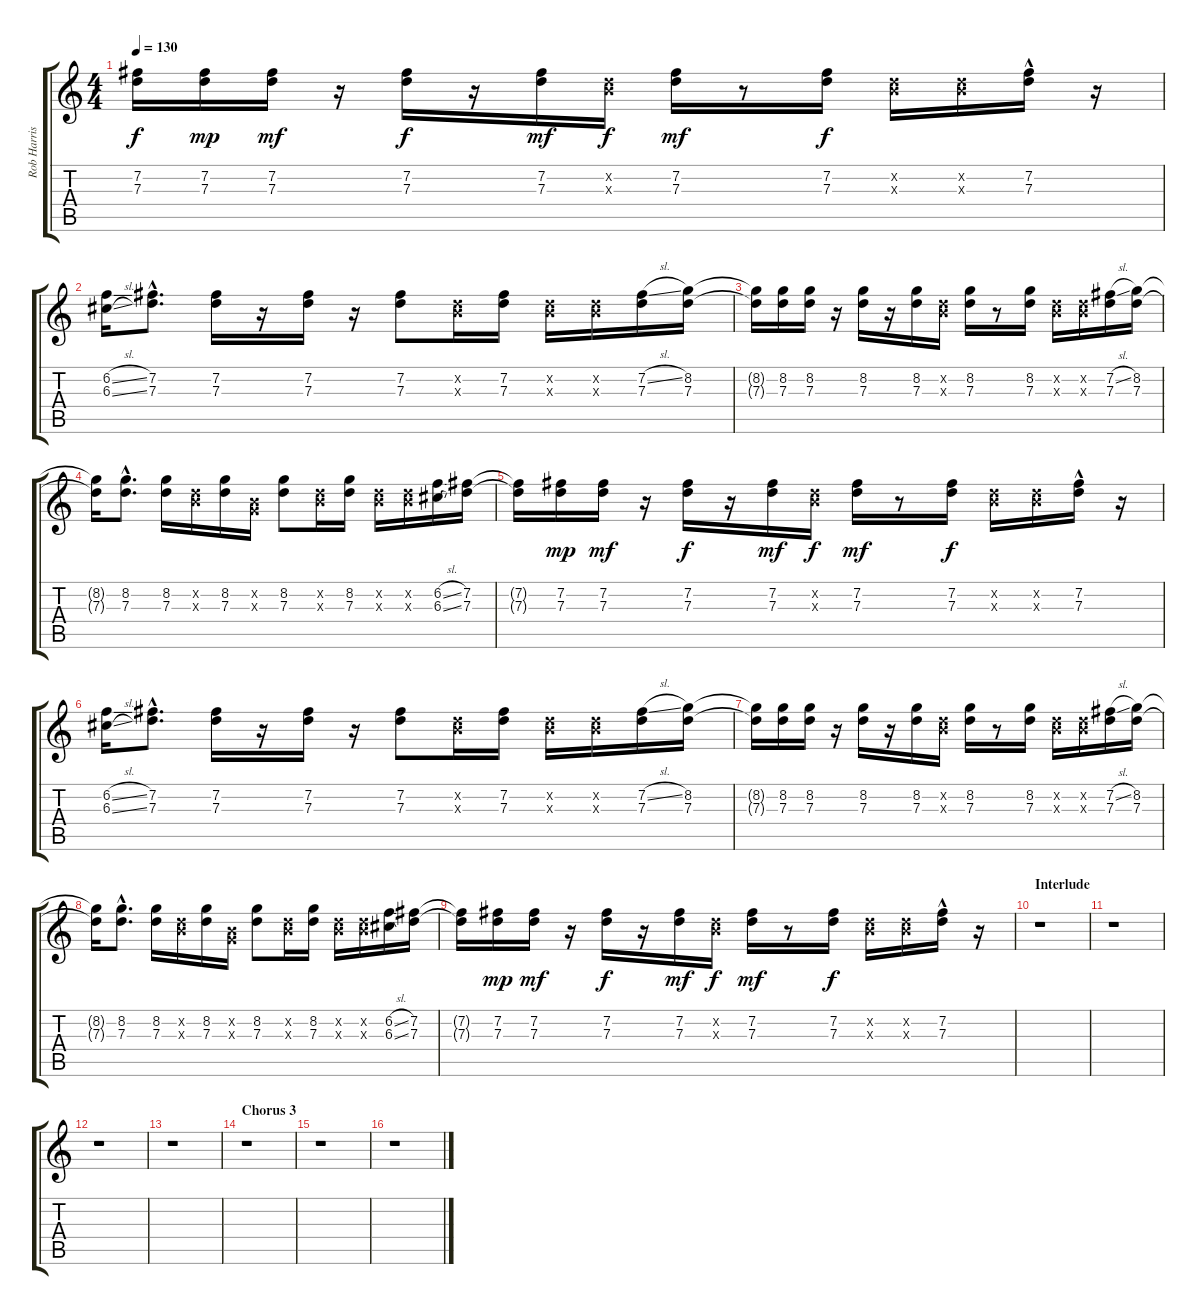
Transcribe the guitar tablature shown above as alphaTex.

\track ("Rob Harris - Guitar" "Rob Harris") {instrument electricguitarclean}
\staff {score tabs}
\tuning (E4 B3 G3 D3 A2 E2) {hide}
\ts (4 4)
\tempo 130
\clef g2
\ks c
(7.2{t} 7.3{t}).16{dy f} (7.2 7.3).16{dy mp} (7.2 7.3).16{dy mf} r.16 (7.2 7.3).16{dy f} r.16 (7.2 7.3).16{dy mf} (3.2{x} 4.3{x}).16{dy f} (7.2 7.3).16{dy mf} r.8 (7.2 7.3).16{dy f} (3.2{x} 4.3{x}).16 (3.2{x} 4.3{x}).16 (7.2{hac} 7.3).16 r.16 |
(6.2{sl} 6.3{sl}).16 (7.2{hac} 7.3{hac}).8{d} (7.2 7.3).16 r.16 (7.2 7.3).16 r.16 (7.2 7.3).8 (3.2{x} 4.3{x}).16 (7.2 7.3).16 (3.2{x} 4.3{x}).16 (3.2{x} 4.3{x}).16 (7.2{sl} 7.3).16 (8.2 7.3).16 |
(8.2{t} 7.3{t}).16 (8.2 7.3).16 (8.2 7.3).16 r.16 (8.2 7.3).16 r.16 (8.2 7.3).16 (3.2{x} 4.3{x}).16 (8.2 7.3).16 r.8 (8.2 7.3).16 (3.2{x} 4.3{x}).16 (3.2{x} 4.3{x}).16 (7.2{sl} 7.3).16 (8.2 7.3).16 |
(8.2{t} 7.3{t}).16 (8.2{hac} 7.3{hac}).8{d} (8.2 7.3).16 (3.2{x} 4.3{x}).16 (8.2 7.3).16 (0.2{x} 0.3{x}).16 (8.2 7.3).8 (3.2{x} 4.3{x}).16 (8.2 7.3).16 (3.2{x} 4.3{x}).16 (3.2{x} 4.3{x}).16 (6.2{sl} 6.3{sl}).16 (7.2 7.3).16 |
(7.2{t} 7.3{t}).16 (7.2 7.3).16{dy mp} (7.2 7.3).16{dy mf} r.16 (7.2 7.3).16{dy f} r.16 (7.2 7.3).16{dy mf} (3.2{x} 4.3{x}).16{dy f} (7.2 7.3).16{dy mf} r.8 (7.2 7.3).16{dy f} (3.2{x} 4.3{x}).16 (3.2{x} 4.3{x}).16 (7.2{hac} 7.3).16 r.16 |
(6.2{sl} 6.3{sl}).16 (7.2{hac} 7.3{hac}).8{d} (7.2 7.3).16 r.16 (7.2 7.3).16 r.16 (7.2 7.3).8 (3.2{x} 4.3{x}).16 (7.2 7.3).16 (3.2{x} 4.3{x}).16 (3.2{x} 4.3{x}).16 (7.2{sl} 7.3).16 (8.2 7.3).16 |
(8.2{t} 7.3{t}).16 (8.2 7.3).16 (8.2 7.3).16 r.16 (8.2 7.3).16 r.16 (8.2 7.3).16 (3.2{x} 4.3{x}).16 (8.2 7.3).16 r.8 (8.2 7.3).16 (3.2{x} 4.3{x}).16 (3.2{x} 4.3{x}).16 (7.2{sl} 7.3).16 (8.2 7.3).16 |
(8.2{t} 7.3{t}).16 (8.2{hac} 7.3{hac}).8{d} (8.2 7.3).16 (3.2{x} 4.3{x}).16 (8.2 7.3).16 (0.2{x} 0.3{x}).16 (8.2 7.3).8 (3.2{x} 4.3{x}).16 (8.2 7.3).16 (3.2{x} 4.3{x}).16 (3.2{x} 4.3{x}).16 (6.2{sl} 6.3{sl}).16 (7.2 7.3).16 |
(7.2{t} 7.3{t}).16 (7.2 7.3).16{dy mp} (7.2 7.3).16{dy mf} r.16 (7.2 7.3).16{dy f} r.16 (7.2 7.3).16{dy mf} (3.2{x} 4.3{x}).16{dy f} (7.2 7.3).16{dy mf} r.8 (7.2 7.3).16{dy f} (3.2{x} 4.3{x}).16 (3.2{x} 4.3{x}).16 (7.2{hac} 7.3).16 r.16 |
\section ("" "Interlude")
r.1 |
r.1 |
r.1 |
r.1 |
\section ("" "Chorus 3")
r.1 |
r.1 |
r.1
